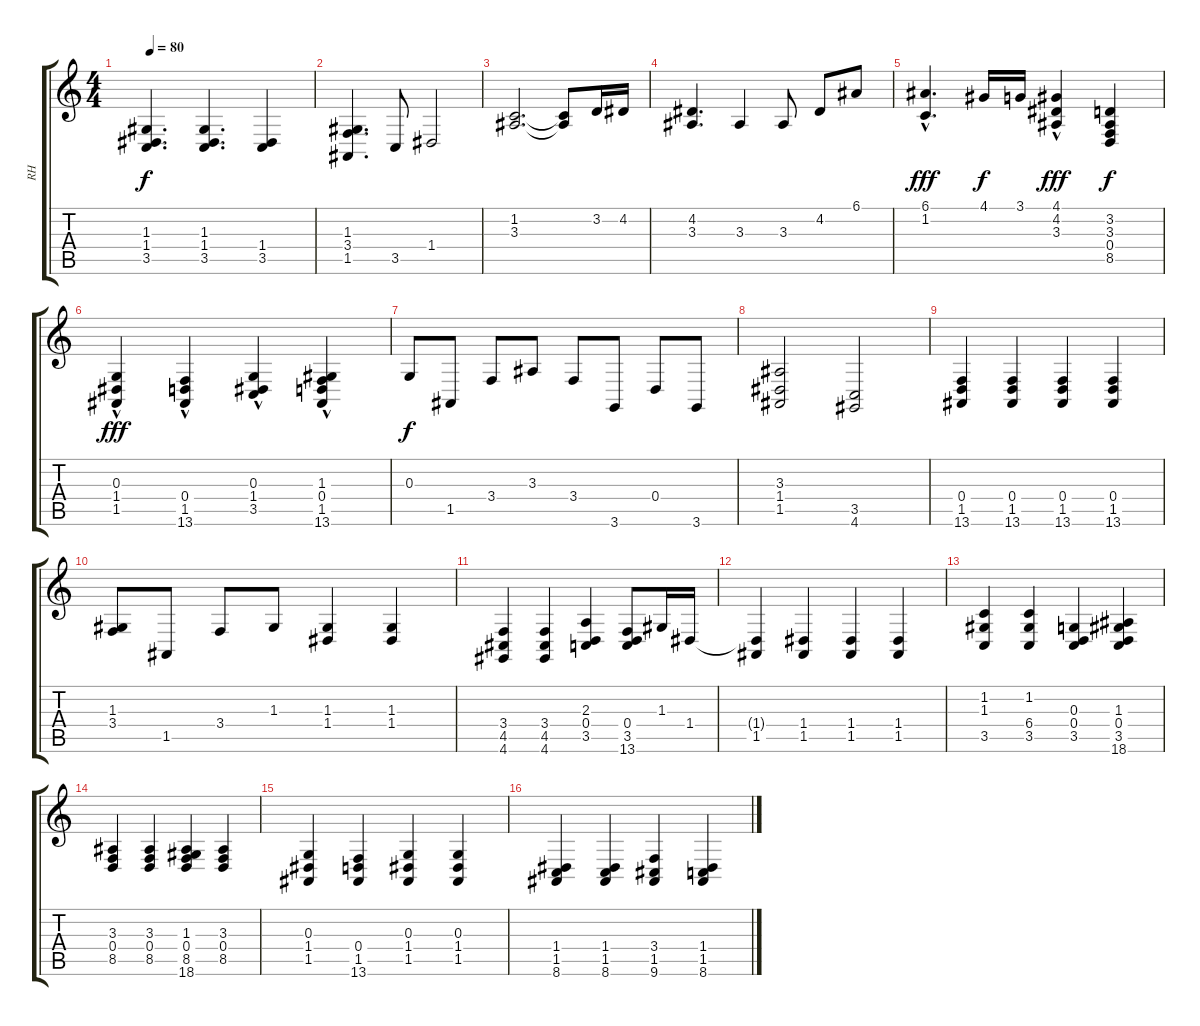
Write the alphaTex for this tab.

\track ("RH" "RH") {instrument brightacousticpiano}
\staff {score tabs}
\tuning (E4 B3 G3 D3 A2 E2) {hide}
\ts (4 4)
\tempo 80
\clef g2
\ks c
(1.3 1.4 3.5).4{d dy f} (1.3 1.4 3.5).4{d} (1.4 3.5).4 |
(1.3 3.4 1.5).4{d} 3.5.8 1.4.2 |
(1.2 3.3).2{d} (1.2{t} 3.3{t}).8 3.2.16 4.2.16 |
(4.2 3.3).4{d} 3.3.4 3.3.8 4.2.8 6.1.8 |
(6.1{hac} 1.2{hac}).4{d dy fff} 4.1.16{dy f} 3.1.16 (4.1{hac} 4.2{hac} 3.3{hac}).4{dy fff} (3.2 3.3 0.4 8.5).4{dy f} |
(0.3{hac} 1.4{hac} 1.5{hac}).4{dy fff} (0.4{hac} 1.5{hac} 13.6{hac}).4 (0.3{hac} 1.4{hac} 3.5{hac}).4 (1.3{hac} 0.4{hac} 1.5{hac} 13.6{hac}).4 |
0.3.8{dy f} 1.5.8 3.4.8 3.3.8 3.4.8 3.6.8 0.4.8 3.6.8 |
(3.3 1.4 1.5).2 (3.5 4.6).2 |
(0.4 1.5 13.6).4 (0.4 1.5 13.6).4 (0.4 1.5 13.6).4 (0.4 1.5 13.6).4 |
(1.3 3.4).8 1.5.8 3.4.8 1.3.8 (1.3 1.4).4 (1.3 1.4).4 |
(3.4 4.5 4.6).4 (3.4 4.5 4.6).4 (2.3 0.4 3.5).4 (0.4 3.5 13.6).8 1.3.16 1.4.16 |
(1.4{t} 1.5).4 (1.4 1.5).4 (1.4 1.5).4 (1.4 1.5).4 |
(1.2 1.3 3.5).4 (1.2 6.4 3.5).4 (0.3 0.4 3.5).4 (1.3 0.4 3.5 18.6).4 |
(3.3 0.4 8.5).4 (3.3 0.4 8.5).4 (1.3 0.4 8.5 18.6).4 (3.3 0.4 8.5).4 |
(0.3 1.4 1.5).4 (0.4 1.5 13.6).4 (0.3 1.4 1.5).4 (0.3 1.4 1.5).4 |
(1.4 1.5 8.6).4 (1.4 1.5 8.6).4 (3.4 1.5 9.6).4 (1.4 1.5 8.6).4
